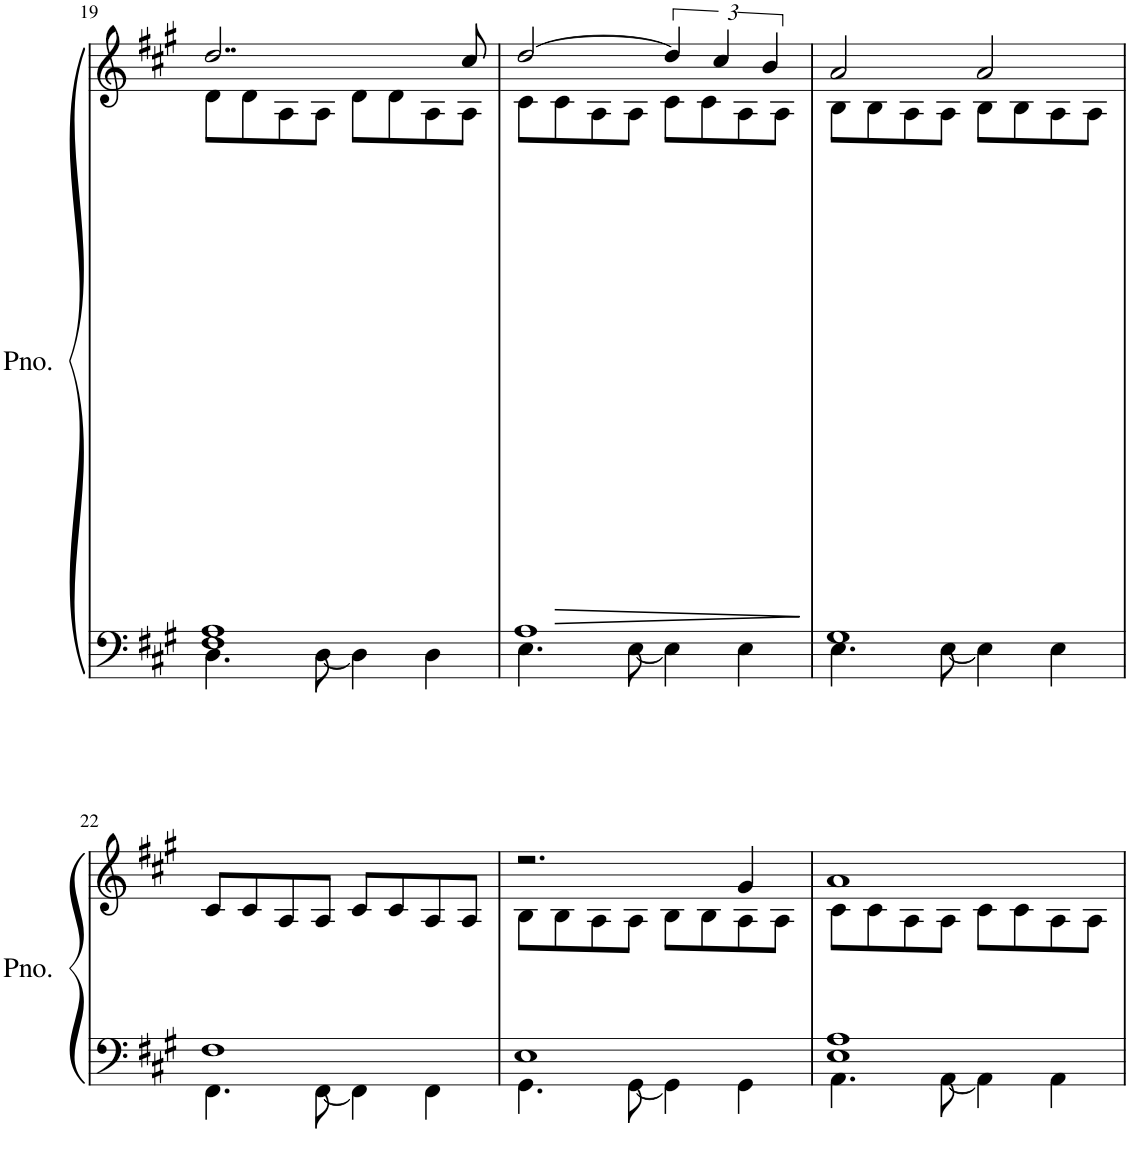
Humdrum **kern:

**kern	**kern
*part1	*part1
*staff2	*staff1
*I"Piano	*
*I'Pno.	*
!!LO:PB:g=z
*clefF4	*clefG2
*k[f#c#g#]	*k[f#c#g#]
*M4/4	*M4/4
=19	=19
*^	*^
1F# 1A	4.D\	2..dd/	8d\L
.	.	.	8d\
.	.	.	8A\
.	[8D\	.	8A\J
.	4D\]	.	8d\L
.	.	.	8d\
.	4D\	.	8A\
.	.	8cc#/	8A\J
=20	=20	=20	=20
1A	4.E\	[2dd/	8c#\L
.	.	.	8c#\
.	.	.	8A\
.	[8E\	.	8A\J
.	4E\]	6dd/]	8c#\L
.	.	.	8c#\
.	.	6cc#/	.
.	4E\	.	8A\
.	.	6b/	.
.	.	.	8A\J
=21	=21	=21	=21
1G#	4.E\	2a/	8B\L
.	.	.	8B\
.	.	.	8A\
.	[8E\	.	8A\J
.	4E\]	2a/	8B\L
.	.	.	8B\
.	4E\	.	8A\
.	.	.	8A\J
*	*	*v	*v
!!LO:LB:g=z
=22	=22	=22
1F#	4.FF#\	8c#/L
.	.	8c#/
.	.	8A/
.	[8FF#\	8A/J
.	4FF#\]	8c#/L
.	.	8c#/
.	4FF#\	8A/
.	.	8A/J
=23	=23	=23
*	*	*^
1E	4.GG#\	2.r	8B\L
.	.	.	8B\
.	.	.	8A\
.	[8GG#\	.	8A\J
.	4GG#\]	.	8B\L
.	.	.	8B\
.	4GG#\	4g#/	8A\
.	.	.	8A\J
=24	=24	=24	=24
1E 1A	4.AA\	1a	8c#\L
.	.	.	8c#\
.	.	.	8A\
.	[8AA\	.	8A\J
.	4AA\]	.	8c#\L
.	.	.	8c#\
.	4AA\	.	8A\
.	.	.	8A\J
*v	*v	*	*
*	*v	*v
=	=
*-	*-
